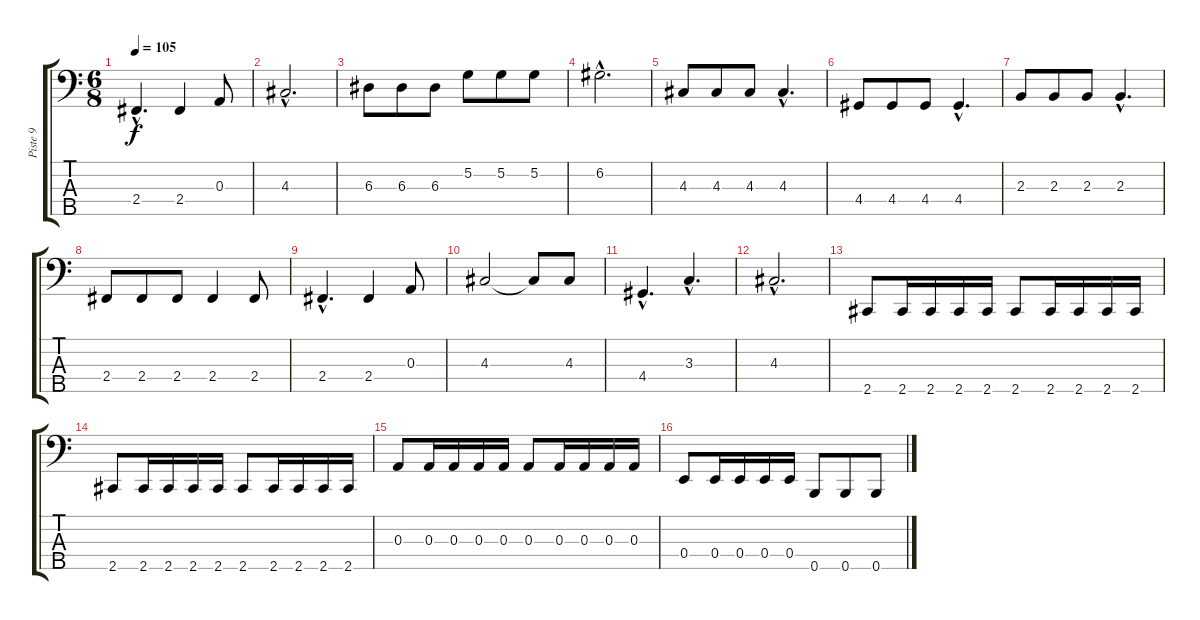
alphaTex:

\track ("Piste 9" "Piste 9") {instrument electricbassfinger}
\staff {score tabs}
\tuning (G2 D2 A1 E1 B0) {hide}
\ts (6 8)
\tempo 105
\clef f4
\ks c
2.4{hac}.4{d dy f} 2.4.4 0.3.8 |
4.3{hac}.2{d} |
6.3.8 6.3.8 6.3.8 5.2.8 5.2.8 5.2.8 |
6.2{hac}.2{d} |
4.3.8 4.3.8 4.3.8 4.3{hac}.4{d} |
4.4.8 4.4.8 4.4.8 4.4{hac}.4{d} |
2.3.8 2.3.8 2.3.8 2.3{hac}.4{d} |
2.4.8 2.4.8 2.4.8 2.4.4 2.4.8 |
2.4{hac}.4{d} 2.4.4 0.3.8 |
4.3.2 4.3{t}.8 4.3.8 |
4.4{hac}.4{d} 3.3{hac}.4{d} |
4.3{hac}.2{d} |
2.5.8 2.5.16 2.5.16 2.5.16 2.5.16 2.5.8 2.5.16 2.5.16 2.5.16 2.5.16 |
2.5.8 2.5.16 2.5.16 2.5.16 2.5.16 2.5.8 2.5.16 2.5.16 2.5.16 2.5.16 |
0.3.8 0.3.16 0.3.16 0.3.16 0.3.16 0.3.8 0.3.16 0.3.16 0.3.16 0.3.16 |
0.4.8 0.4.16 0.4.16 0.4.16 0.4.16 0.5.8 0.5.8 0.5.8
